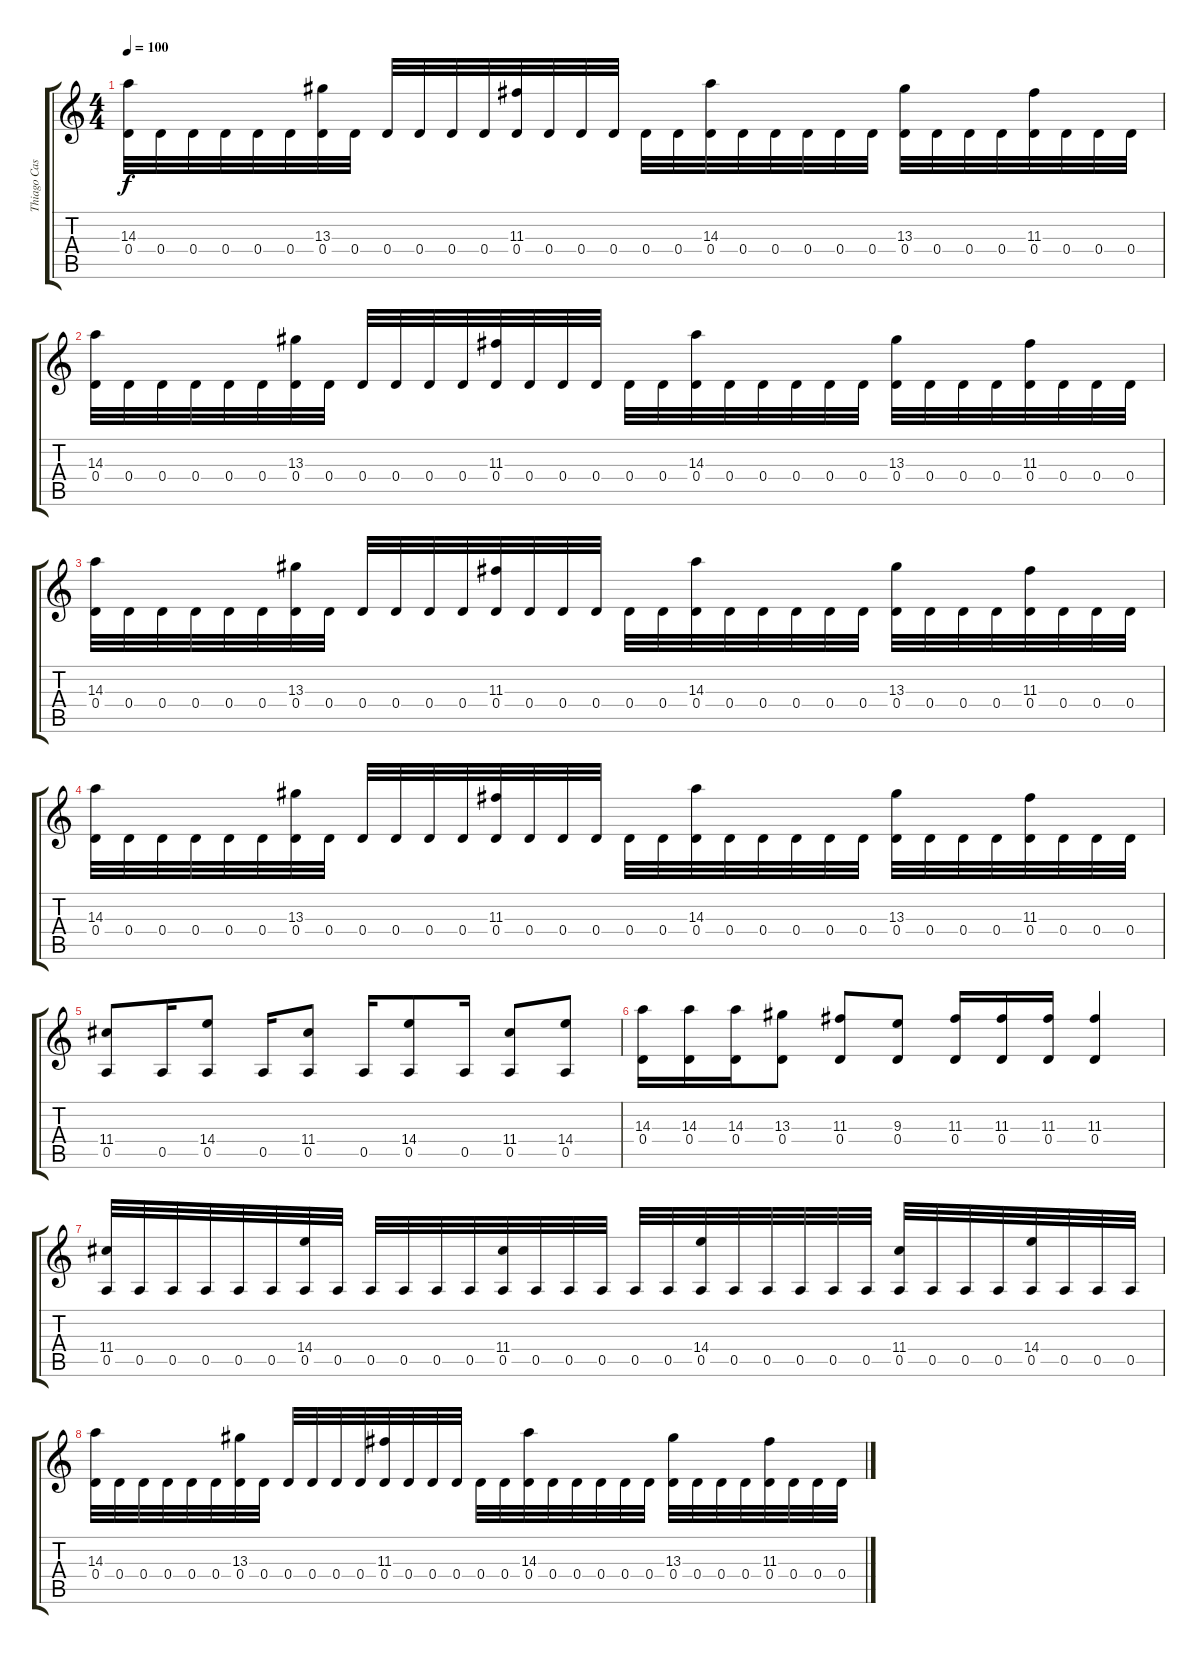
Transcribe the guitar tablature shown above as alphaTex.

\track ("Thiago Castanho" "Thiago Cas") {instrument distortionguitar}
\staff {score tabs}
\tuning (E4 B3 G3 D3 A2 E2) {hide}
\ts (4 4)
\tempo 100
\clef g2
\ks c
(14.3 0.4).32{dy f} 0.4.32 0.4.32 0.4.32 0.4.32 0.4.32 (13.3 0.4).32 0.4.32 0.4.32 0.4.32 0.4.32 0.4.32 (11.3 0.4).32 0.4.32 0.4.32 0.4.32 0.4.32 0.4.32 (14.3 0.4).32 0.4.32 0.4.32 0.4.32 0.4.32 0.4.32 (13.3 0.4).32 0.4.32 0.4.32 0.4.32 (11.3 0.4).32 0.4.32 0.4.32 0.4.32 |
(14.3 0.4).32 0.4.32 0.4.32 0.4.32 0.4.32 0.4.32 (13.3 0.4).32 0.4.32 0.4.32 0.4.32 0.4.32 0.4.32 (11.3 0.4).32 0.4.32 0.4.32 0.4.32 0.4.32 0.4.32 (14.3 0.4).32 0.4.32 0.4.32 0.4.32 0.4.32 0.4.32 (13.3 0.4).32 0.4.32 0.4.32 0.4.32 (11.3 0.4).32 0.4.32 0.4.32 0.4.32 |
(14.3 0.4).32 0.4.32 0.4.32 0.4.32 0.4.32 0.4.32 (13.3 0.4).32 0.4.32 0.4.32 0.4.32 0.4.32 0.4.32 (11.3 0.4).32 0.4.32 0.4.32 0.4.32 0.4.32 0.4.32 (14.3 0.4).32 0.4.32 0.4.32 0.4.32 0.4.32 0.4.32 (13.3 0.4).32 0.4.32 0.4.32 0.4.32 (11.3 0.4).32 0.4.32 0.4.32 0.4.32 |
(14.3 0.4).32 0.4.32 0.4.32 0.4.32 0.4.32 0.4.32 (13.3 0.4).32 0.4.32 0.4.32 0.4.32 0.4.32 0.4.32 (11.3 0.4).32 0.4.32 0.4.32 0.4.32 0.4.32 0.4.32 (14.3 0.4).32 0.4.32 0.4.32 0.4.32 0.4.32 0.4.32 (13.3 0.4).32 0.4.32 0.4.32 0.4.32 (11.3 0.4).32 0.4.32 0.4.32 0.4.32 |
(11.4 0.5).8 0.5.16 (14.4 0.5).8 0.5.16 (11.4 0.5).8 0.5.16 (14.4 0.5).8 0.5.16 (11.4 0.5).8 (14.4 0.5).8 |
(14.3 0.4).16 (14.3 0.4).16 (14.3 0.4).16 (13.3 0.4).8 (11.3 0.4).8 (9.3 0.4).8 (11.3 0.4).16 (11.3 0.4).16 (11.3 0.4).16 (11.3 0.4).4 |
(11.4 0.5).32 0.5.32 0.5.32 0.5.32 0.5.32 0.5.32 (14.4 0.5).32 0.5.32 0.5.32 0.5.32 0.5.32 0.5.32 (11.4 0.5).32 0.5.32 0.5.32 0.5.32 0.5.32 0.5.32 (14.4 0.5).32 0.5.32 0.5.32 0.5.32 0.5.32 0.5.32 (11.4 0.5).32 0.5.32 0.5.32 0.5.32 (14.4 0.5).32 0.5.32 0.5.32 0.5.32 |
(14.3 0.4).32 0.4.32 0.4.32 0.4.32 0.4.32 0.4.32 (13.3 0.4).32 0.4.32 0.4.32 0.4.32 0.4.32 0.4.32 (11.3 0.4).32 0.4.32 0.4.32 0.4.32 0.4.32 0.4.32 (14.3 0.4).32 0.4.32 0.4.32 0.4.32 0.4.32 0.4.32 (13.3 0.4).32 0.4.32 0.4.32 0.4.32 (11.3 0.4).32 0.4.32 0.4.32 0.4.32
